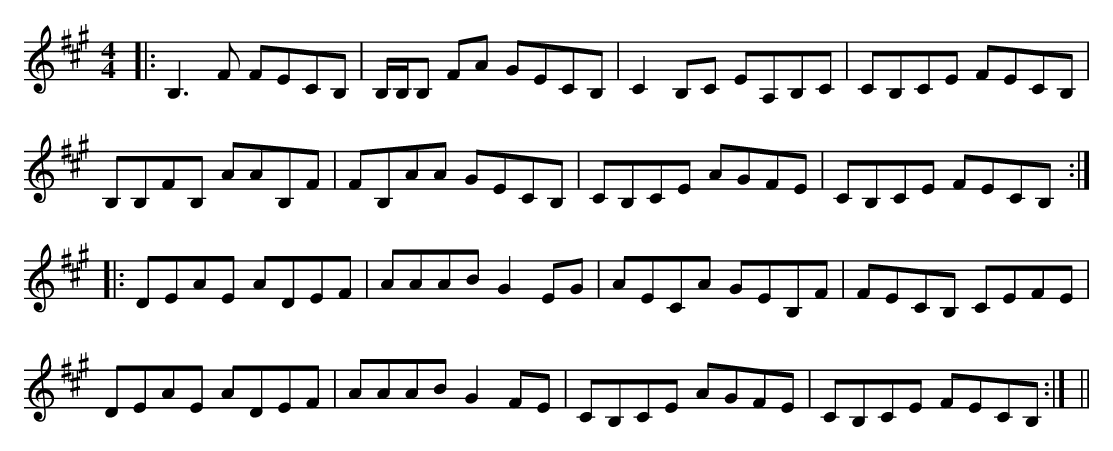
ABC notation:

X:1
M:4/4
K:A
|:B,3 F FECB, | B,1/2B,1/2B, FA GECB, | C2B,C EA,B,C |CB,CE FECB, |
B,B,FB, AAB,F | FB,AA GECB, | CB,CE AGFE | CB,CE FECB, :|
|:DEAE ADEF | AAAB G2EG | AECA GEB,F | FECB, CEFE |
DEAE ADEF | AAAB G2FE | CB,CE AGFE | CB,CE FECB, :| ||
